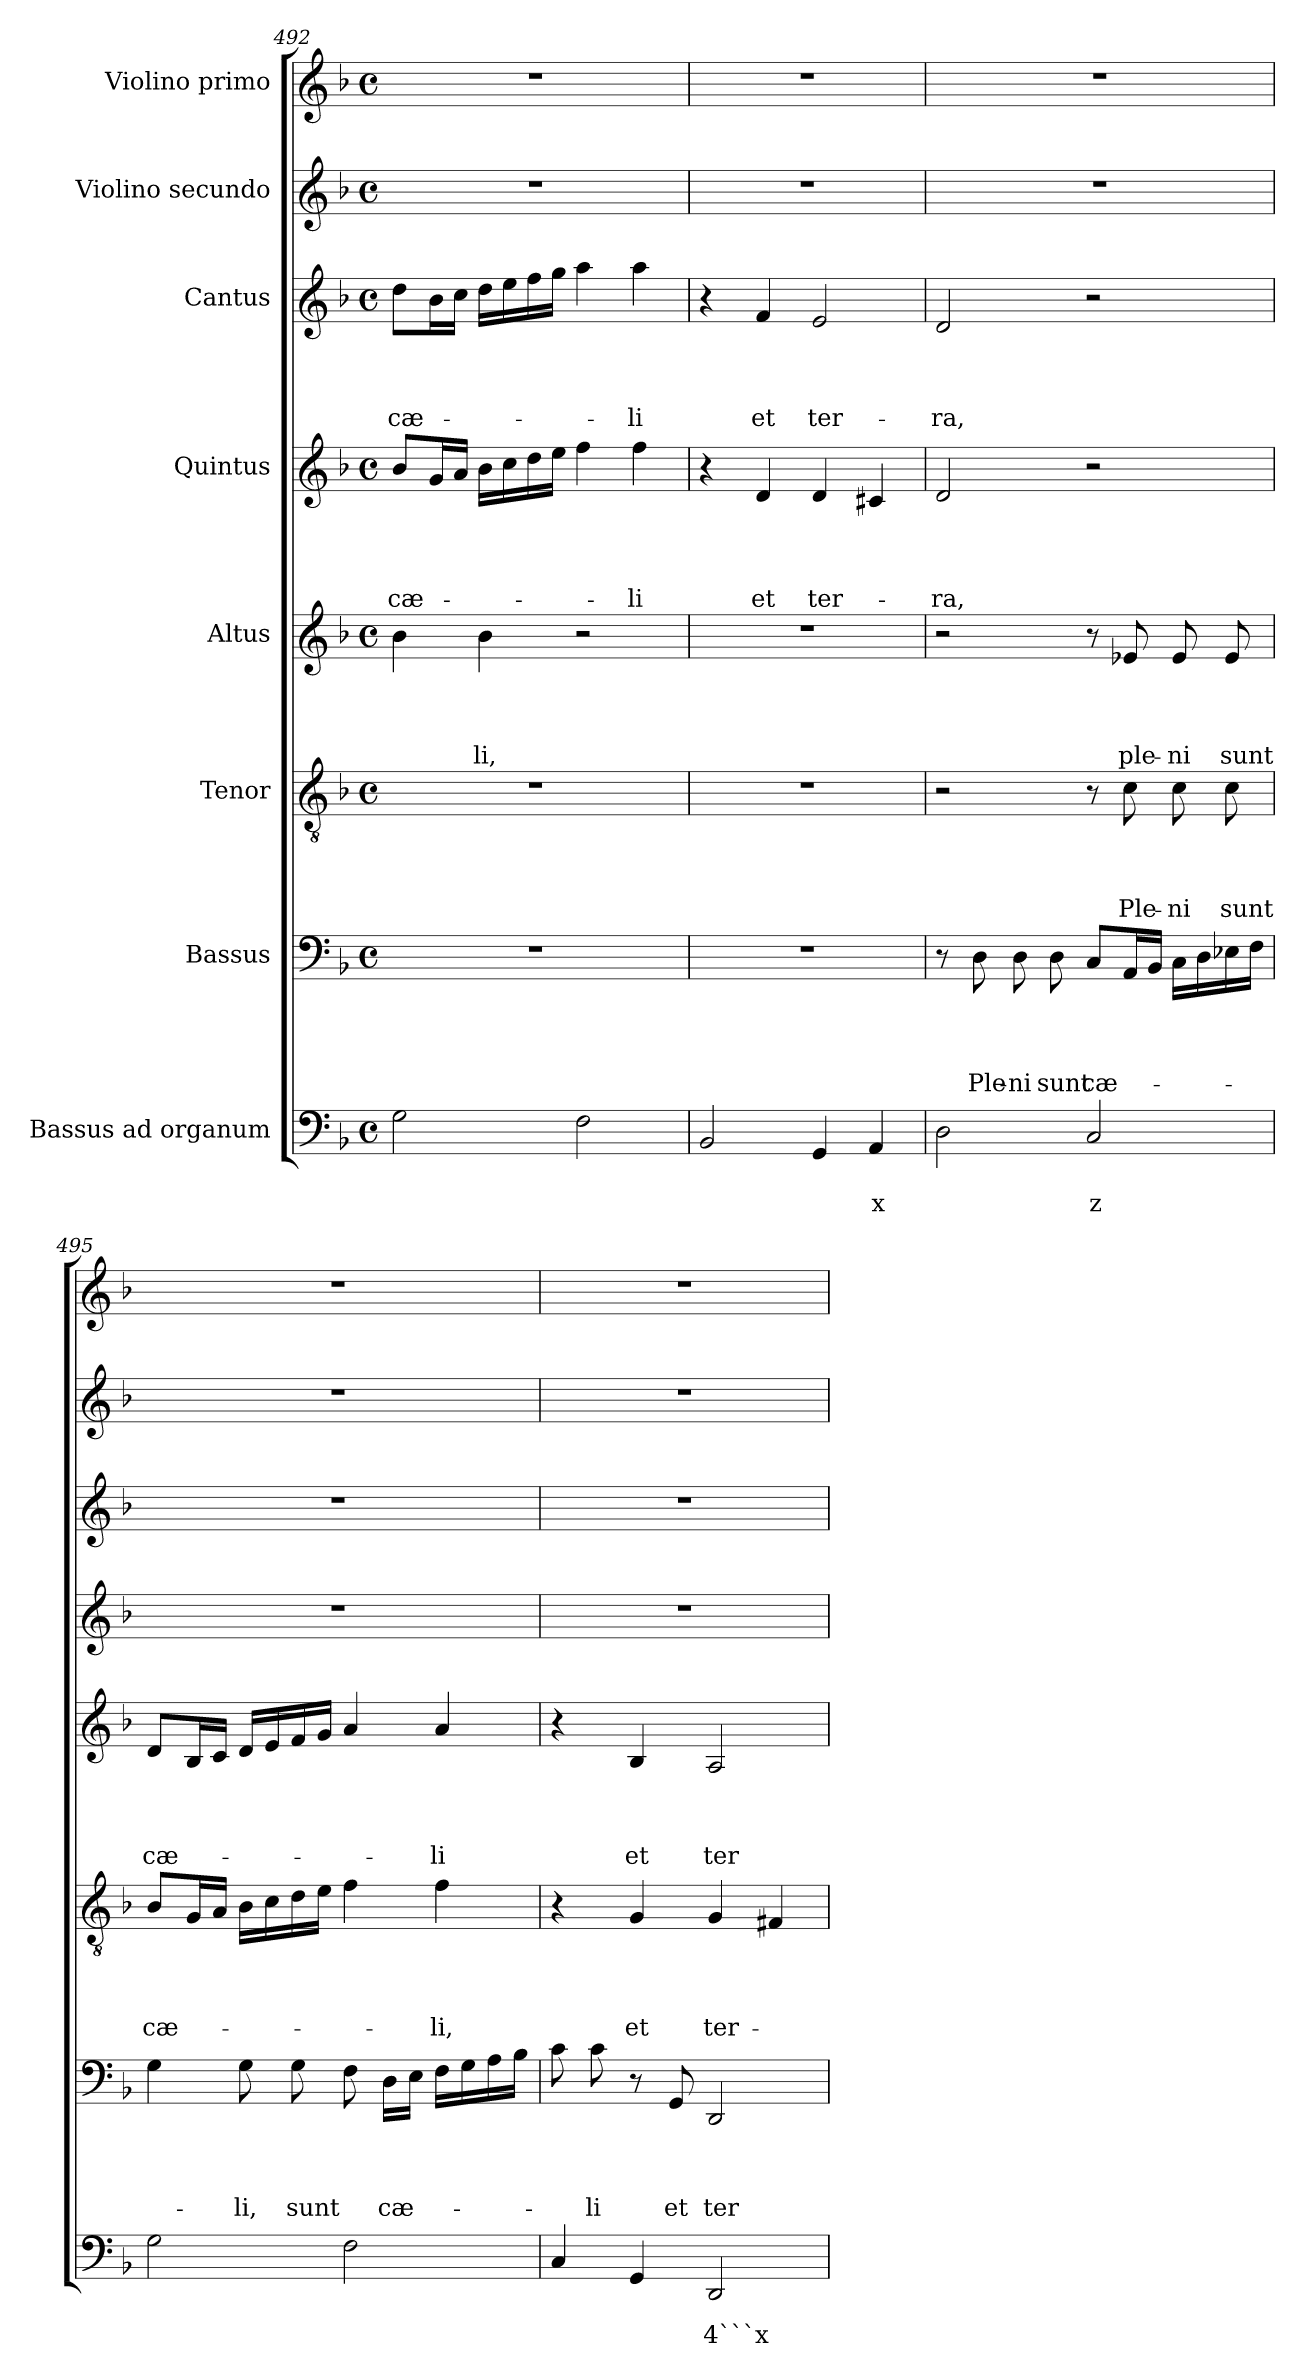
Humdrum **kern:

**kern	**text	**text	**kern	**text	**text	**text	**text	**kern	**text	**text	**text	**text	**kern	**text	**text	**text	**text	**kern	**text	**text	**text	**text	**kern	**text	**text	**text	**text	**kern	**kern
*part8	*part8	*part8	*part7	*part7	*part7	*part7	*part7	*part6	*part6	*part6	*part6	*part6	*part5	*part5	*part5	*part5	*part5	*part4	*part4	*part4	*part4	*part4	*part3	*part3	*part3	*part3	*part3	*part2	*part1
*staff8	*staff8	*staff8	*staff7	*staff7	*staff7	*staff7	*staff7	*staff6	*staff6	*staff6	*staff6	*staff6	*staff5	*staff5	*staff5	*staff5	*staff5	*staff4	*staff4	*staff4	*staff4	*staff4	*staff3	*staff3	*staff3	*staff3	*staff3	*staff2	*staff1
*I"Bassus ad  organum	*	*	*I"Bassus	*	*	*	*	*I"Tenor	*	*	*	*	*I"Altus	*	*	*	*	*I"Quintus	*	*	*	*	*I"Cantus	*	*	*	*	*I"Violino secundo	*I"Violino primo
!!LO:PB:g=z
*clefF4	*	*	*clefF4	*	*	*	*	*clefGv2	*	*	*	*	*clefG2	*	*	*	*	*clefG2	*	*	*	*	*clefG2	*	*	*	*	*clefG2	*clefG2
*k[b-]	*	*	*k[b-]	*	*	*	*	*k[b-]	*	*	*	*	*k[b-]	*	*	*	*	*k[b-]	*	*	*	*	*k[b-]	*	*	*	*	*k[b-]	*k[b-]
*F:	*	*	*F:	*	*	*	*	*F:	*	*	*	*	*F:	*	*	*	*	*F:	*	*	*	*	*F:	*	*	*	*	*F:	*F:
*M4/4	*	*	*M4/4	*	*	*	*	*M4/4	*	*	*	*	*M4/4	*	*	*	*	*M4/4	*	*	*	*	*M4/4	*	*	*	*	*M4/4	*M4/4
*met(c)	*	*	*met(c)	*	*	*	*	*met(c)	*	*	*	*	*met(c)	*	*	*	*	*met(c)	*	*	*	*	*met(c)	*	*	*	*	*met(c)	*met(c)
=492	=492	=492	=492	=492	=492	=492	=492	=492	=492	=492	=492	=492	=492	=492	=492	=492	=492	=492	=492	=492	=492	=492	=492	=492	=492	=492	=492	=492	=492
!	!	!	!	!	!	!	!	!	!	!	!	!	!	!	!	!	!	!	!	!	!	!LO:LY:b	!	!	!	!	!LO:LY:b	!	!
2G\	.	.	1r	.	.	.	.	1r	.	.	.	.	4b-\	.	.	.	.	8b-/L	.	.	.	cæ-	8dd\L	.	.	.	cæ-	1r	1r
.	.	.	.	.	.	.	.	.	.	.	.	.	.	.	.	.	.	16g/L	.	.	.	.	16b-\L	.	.	.	.	.	.
.	.	.	.	.	.	.	.	.	.	.	.	.	.	.	.	.	.	16a/JJ	.	.	.	.	16cc\JJ	.	.	.	.	.	.
!	!	!	!	!	!	!	!	!	!	!	!	!	!	!	!	!	!LO:LY:b	!	!	!	!	!	!	!	!	!	!	!	!
.	.	.	.	.	.	.	.	.	.	.	.	.	4b-\	.	.	.	-li,	16b-\LL	.	.	.	.	16dd\LL	.	.	.	.	.	.
.	.	.	.	.	.	.	.	.	.	.	.	.	.	.	.	.	.	16cc\	.	.	.	.	16ee\	.	.	.	.	.	.
.	.	.	.	.	.	.	.	.	.	.	.	.	.	.	.	.	.	16dd\	.	.	.	.	16ff\	.	.	.	.	.	.
.	.	.	.	.	.	.	.	.	.	.	.	.	.	.	.	.	.	16ee\JJ	.	.	.	.	16gg\JJ	.	.	.	.	.	.
2F\	.	.	.	.	.	.	.	.	.	.	.	.	2r	.	.	.	.	4ff\	.	.	.	.	4aa\	.	.	.	.	.	.
!	!	!	!	!	!	!	!	!	!	!	!	!	!	!	!	!	!	!	!	!	!	!LO:LY:b	!	!	!	!	!LO:LY:b	!	!
.	.	.	.	.	.	.	.	.	.	.	.	.	.	.	.	.	.	4ff\	.	.	.	-li	4aa\	.	.	.	-li	.	.
=493	=493	=493	=493	=493	=493	=493	=493	=493	=493	=493	=493	=493	=493	=493	=493	=493	=493	=493	=493	=493	=493	=493	=493	=493	=493	=493	=493	=493	=493
2BB-/	.	.	1r	.	.	.	.	1r	.	.	.	.	1r	.	.	.	.	4r	.	.	.	.	4r	.	.	.	.	1r	1r
!	!	!	!	!	!	!	!	!	!	!	!	!	!	!	!	!	!	!	!	!	!	!LO:LY:b	!	!	!	!	!LO:LY:b	!	!
.	.	.	.	.	.	.	.	.	.	.	.	.	.	.	.	.	.	4d/	.	.	.	et	4f/	.	.	.	et	.	.
!	!	!	!	!	!	!	!	!	!	!	!	!	!	!	!	!	!	!	!	!	!	!LO:LY:b	!	!	!	!	!LO:LY:b	!	!
4GG/	.	.	.	.	.	.	.	.	.	.	.	.	.	.	.	.	.	4d/	.	.	.	ter-	2e/	.	.	.	ter-	.	.
!	!	!LO:LY:b	!	!	!	!	!	!	!	!	!	!	!	!	!	!	!	!	!	!	!	!	!	!	!	!	!	!	!
4AA/	.	x	.	.	.	.	.	.	.	.	.	.	.	.	.	.	.	4c#X/	.	.	.	.	.	.	.	.	.	.	.
=494	=494	=494	=494	=494	=494	=494	=494	=494	=494	=494	=494	=494	=494	=494	=494	=494	=494	=494	=494	=494	=494	=494	=494	=494	=494	=494	=494	=494	=494
!	!	!	!	!	!	!	!	!	!	!	!	!	!	!	!	!	!	!	!	!	!	!LO:LY:b	!	!	!	!	!LO:LY:b	!	!
2D\	.	.	8r	.	.	.	.	2r	.	.	.	.	2r	.	.	.	.	2d/	.	.	.	-ra,	2d/	.	.	.	-ra,	1r	1r
!	!	!	!	!	!	!	!LO:LY:b	!	!	!	!	!	!	!	!	!	!	!	!	!	!	!	!	!	!	!	!	!	!
.	.	.	8D\	.	.	.	Ple-	.	.	.	.	.	.	.	.	.	.	.	.	.	.	.	.	.	.	.	.	.	.
!	!	!	!	!	!	!	!LO:LY:b	!	!	!	!	!	!	!	!	!	!	!	!	!	!	!	!	!	!	!	!	!	!
.	.	.	8D\	.	.	.	-ni	.	.	.	.	.	.	.	.	.	.	.	.	.	.	.	.	.	.	.	.	.	.
!	!	!	!	!	!	!	!LO:LY:b	!	!	!	!	!	!	!	!	!	!	!	!	!	!	!	!	!	!	!	!	!	!
.	.	.	8D\	.	.	.	sunt	.	.	.	.	.	.	.	.	.	.	.	.	.	.	.	.	.	.	.	.	.	.
!	!	!LO:LY:b	!	!	!	!	!LO:LY:b	!	!	!	!	!	!	!	!	!	!	!	!	!	!	!	!	!	!	!	!	!	!
2C/	.	z	8C/L	.	.	.	cæ-	8r	.	.	.	.	8r	.	.	.	.	2r	.	.	.	.	2r	.	.	.	.	.	.
!	!	!	!	!	!	!	!	!	!	!	!	!LO:LY:b	!	!	!	!	!LO:LY:b	!	!	!	!	!	!	!	!	!	!	!	!
.	.	.	16AA/L	.	.	.	.	8c\	.	.	.	Ple-	8e-X/	.	.	.	ple-	.	.	.	.	.	.	.	.	.	.	.	.
.	.	.	16BB-/JJ	.	.	.	.	.	.	.	.	.	.	.	.	.	.	.	.	.	.	.	.	.	.	.	.	.	.
!	!	!	!	!	!	!	!	!	!	!	!	!LO:LY:b	!	!	!	!	!LO:LY:b	!	!	!	!	!	!	!	!	!	!	!	!
.	.	.	16C\LL	.	.	.	.	8c\	.	.	.	-ni	8e-/	.	.	.	-ni	.	.	.	.	.	.	.	.	.	.	.	.
.	.	.	16D\	.	.	.	.	.	.	.	.	.	.	.	.	.	.	.	.	.	.	.	.	.	.	.	.	.	.
!	!	!	!	!	!	!	!	!	!	!	!	!LO:LY:b	!	!	!	!	!LO:LY:b	!	!	!	!	!	!	!	!	!	!	!	!
.	.	.	16E-X\	.	.	.	.	8c\	.	.	.	sunt	8e-/	.	.	.	sunt	.	.	.	.	.	.	.	.	.	.	.	.
.	.	.	16F\JJ	.	.	.	.	.	.	.	.	.	.	.	.	.	.	.	.	.	.	.	.	.	.	.	.	.	.
=495	=495	=495	=495	=495	=495	=495	=495	=495	=495	=495	=495	=495	=495	=495	=495	=495	=495	=495	=495	=495	=495	=495	=495	=495	=495	=495	=495	=495	=495
!	!	!	!	!	!	!	!	!	!	!	!	!LO:LY:b	!	!	!	!	!LO:LY:b	!	!	!	!	!	!	!	!	!	!	!	!
2G\	.	.	4G\	.	.	.	.	8B-/L	.	.	.	cæ-	8d/L	.	.	.	cæ-	1r	.	.	.	.	1r	.	.	.	.	1r	1r
.	.	.	.	.	.	.	.	16G/L	.	.	.	.	16B-/L	.	.	.	.	.	.	.	.	.	.	.	.	.	.	.	.
.	.	.	.	.	.	.	.	16A/JJ	.	.	.	.	16c/JJ	.	.	.	.	.	.	.	.	.	.	.	.	.	.	.	.
!	!	!	!	!	!	!	!LO:LY:b	!	!	!	!	!	!	!	!	!	!	!	!	!	!	!	!	!	!	!	!	!	!
.	.	.	8G\	.	.	.	-li,	16B-\LL	.	.	.	.	16d/LL	.	.	.	.	.	.	.	.	.	.	.	.	.	.	.	.
.	.	.	.	.	.	.	.	16c\	.	.	.	.	16e/	.	.	.	.	.	.	.	.	.	.	.	.	.	.	.	.
!	!	!	!	!	!	!	!LO:LY:b	!	!	!	!	!	!	!	!	!	!	!	!	!	!	!	!	!	!	!	!	!	!
.	.	.	8G\	.	.	.	sunt	16d\	.	.	.	.	16f/	.	.	.	.	.	.	.	.	.	.	.	.	.	.	.	.
.	.	.	.	.	.	.	.	16e\JJ	.	.	.	.	16g/JJ	.	.	.	.	.	.	.	.	.	.	.	.	.	.	.	.
2F\	.	.	8F\	.	.	.	.	4f\	.	.	.	.	4a/	.	.	.	.	.	.	.	.	.	.	.	.	.	.	.	.
!	!	!	!	!	!	!	!LO:LY:b	!	!	!	!	!	!	!	!	!	!	!	!	!	!	!	!	!	!	!	!	!	!
.	.	.	16D\LL	.	.	.	cæ-	.	.	.	.	.	.	.	.	.	.	.	.	.	.	.	.	.	.	.	.	.	.
.	.	.	16E\JJ	.	.	.	.	.	.	.	.	.	.	.	.	.	.	.	.	.	.	.	.	.	.	.	.	.	.
!	!	!	!	!	!	!	!	!	!	!	!	!LO:LY:b	!	!	!	!	!LO:LY:b	!	!	!	!	!	!	!	!	!	!	!	!
.	.	.	16F\LL	.	.	.	.	4f\	.	.	.	-li,	4a/	.	.	.	-li	.	.	.	.	.	.	.	.	.	.	.	.
.	.	.	16G\	.	.	.	.	.	.	.	.	.	.	.	.	.	.	.	.	.	.	.	.	.	.	.	.	.	.
.	.	.	16A\	.	.	.	.	.	.	.	.	.	.	.	.	.	.	.	.	.	.	.	.	.	.	.	.	.	.
.	.	.	16B-\JJ	.	.	.	.	.	.	.	.	.	.	.	.	.	.	.	.	.	.	.	.	.	.	.	.	.	.
!!LO:LB:g=z
=496	=496	=496	=496	=496	=496	=496	=496	=496	=496	=496	=496	=496	=496	=496	=496	=496	=496	=496	=496	=496	=496	=496	=496	=496	=496	=496	=496	=496	=496
4C/	.	.	8c\	.	.	.	.	4r	.	.	.	.	4r	.	.	.	.	1r	.	.	.	.	1r	.	.	.	.	1r	1r
!	!	!	!	!	!	!	!LO:LY:b	!	!	!	!	!	!	!	!	!	!	!	!	!	!	!	!	!	!	!	!	!	!
.	.	.	8c\	.	.	.	-li	.	.	.	.	.	.	.	.	.	.	.	.	.	.	.	.	.	.	.	.	.	.
!	!	!	!	!	!	!	!	!	!	!	!	!LO:LY:b	!	!	!	!	!LO:LY:b	!	!	!	!	!	!	!	!	!	!	!	!
4GG/	.	.	8r	.	.	.	.	4G/	.	.	.	et	4B-/	.	.	.	et	.	.	.	.	.	.	.	.	.	.	.	.
!	!	!	!	!	!	!	!LO:LY:b	!	!	!	!	!	!	!	!	!	!	!	!	!	!	!	!	!	!	!	!	!	!
.	.	.	8GG/	.	.	.	et	.	.	.	.	.	.	.	.	.	.	.	.	.	.	.	.	.	.	.	.	.	.
!	!	!LO:LY:b	!	!	!	!	!LO:LY:b	!	!	!	!	!LO:LY:b	!	!	!	!	!LO:LY:b	!	!	!	!	!	!	!	!	!	!	!	!
2DD/	.	4```x	2DD/	.	.	.	ter-	4G/	.	.	.	ter-	2A/	.	.	.	ter-	.	.	.	.	.	.	.	.	.	.	.	.
.	.	.	.	.	.	.	.	4F#X/	.	.	.	.	.	.	.	.	.	.	.	.	.	.	.	.	.	.	.	.	.
=	=	=	=	=	=	=	=	=	=	=	=	=	=	=	=	=	=	=	=	=	=	=	=	=	=	=	=	=	=
*-	*-	*-	*-	*-	*-	*-	*-	*-	*-	*-	*-	*-	*-	*-	*-	*-	*-	*-	*-	*-	*-	*-	*-	*-	*-	*-	*-	*-	*-
